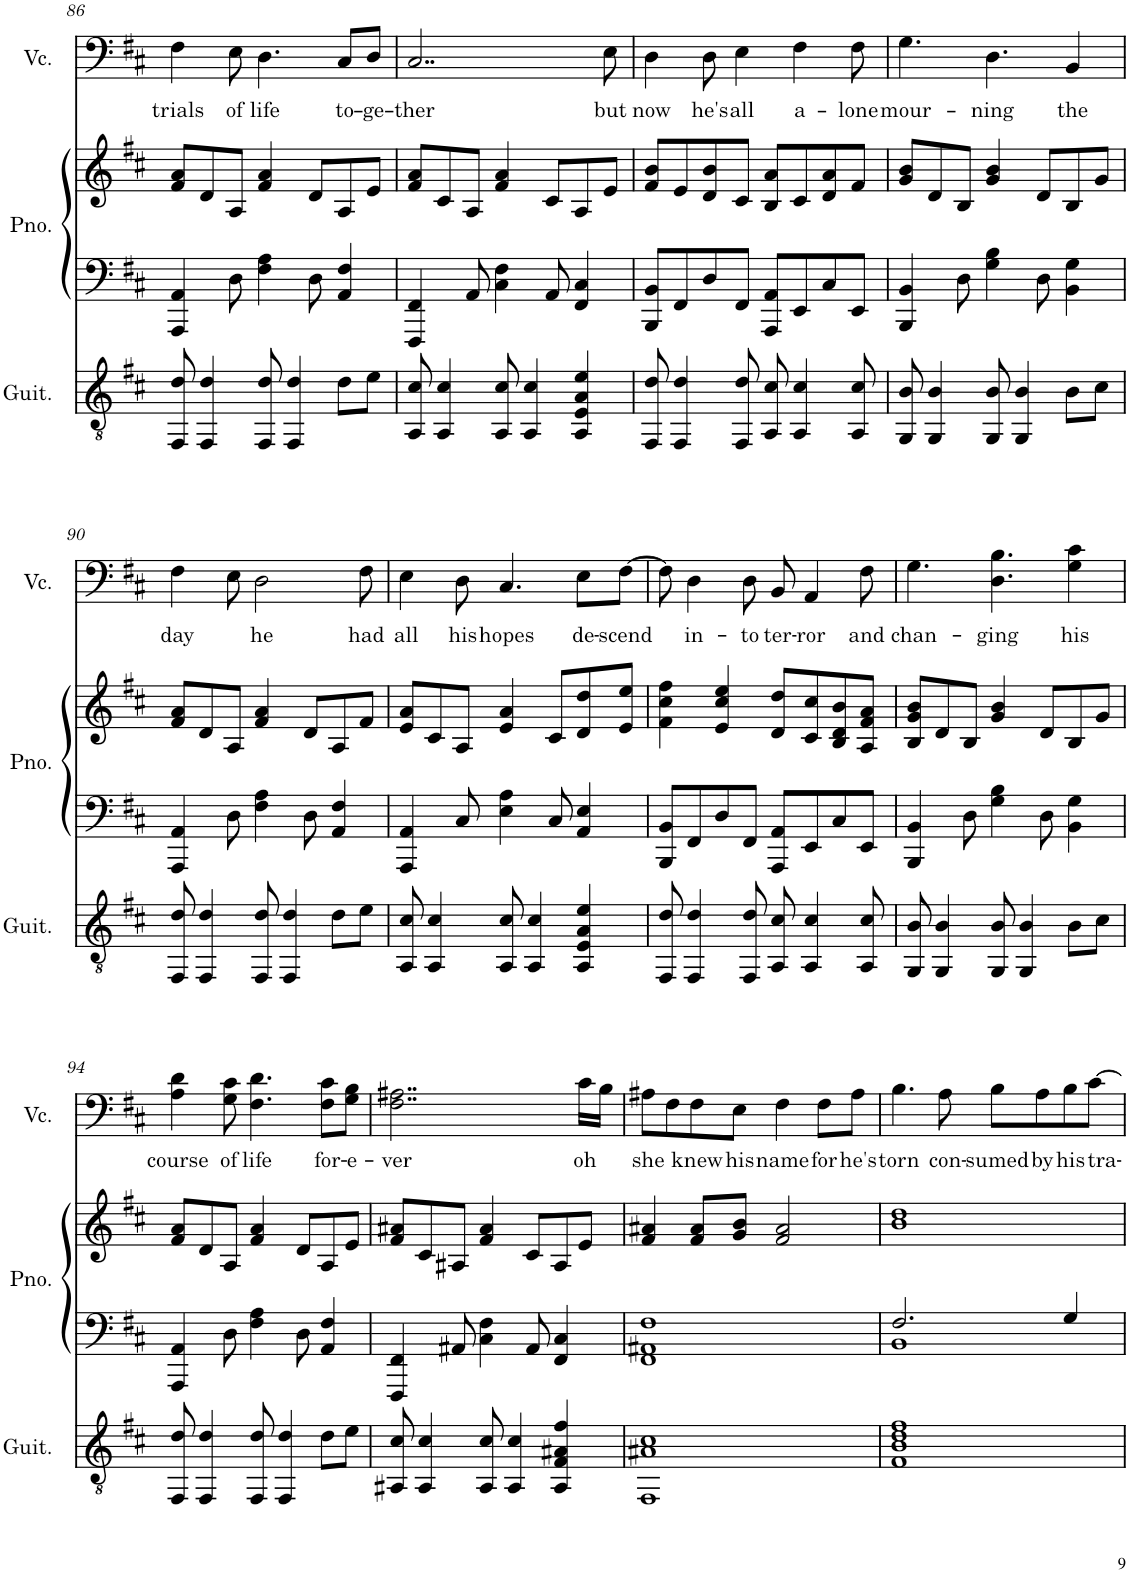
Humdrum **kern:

**kern	**kern	**kern	**kern	**text
*part3	*part2	*part2	*part1	*part1
*staff4	*staff3	*staff2	*staff1	*staff1
*I"Classical Guitar	*I"Piano	*	*I"Violoncello	*
*I'Guit.	*I'Pno.	*	*I'Vc.	*
!!LO:PB:g=z
*clefGv2	*clefF4	*clefG2	*clefF4	*
*k[f#c#]	*k[f#c#]	*k[f#c#]	*k[f#c#]	*
*M4/4	*M4/4	*M4/4	*M4/4	*
=86	=86	=86	=86	=86
!	!	!	!	!LO:LY:b
8FF#/ 8d/	4AAA/ 4AA/	8f#/ 8a/L	4F#\	trials
4FF#/ 4d/	.	8d/	.	.
!	!	!	!	!LO:LY:b
.	8D\	8A/J	8E\	of
!	!	!	!	!LO:LY:b
8FF#/ 8d/	4F#\ 4A\	4f#/ 4a/	4.D\	life
4FF#/ 4d/	.	.	.	.
.	8D\	8d/L	.	.
!	!	!	!	!LO:LY:b
8d\L	4AA/ 4F#/	8A/	8C#/L	to-
!	!	!	!	!LO:LY:b
8e\J	.	8e/J	8D/J	-ge-
=87	=87	=87	=87	=87
!	!	!	!	!LO:LY:b
8AA/ 8c#/	4FFF#/ 4FF#/	8f#/ 8a/L	2..C#/	-ther
4AA/ 4c#/	.	8c#/	.	.
.	8AA/	8A/J	.	.
8AA/ 8c#/	4C#\ 4F#\	4f#/ 4a/	.	.
4AA/ 4c#/	.	.	.	.
.	8AA/	8c#/L	.	.
4AA/ 4E/ 4A/ 4e/	4FF#/ 4C#/	8A/	.	.
!	!	!	!	!LO:LY:b
.	.	8e/J	8E\	-but
=88	=88	=88	=88	=88
!	!	!	!	!LO:LY:b
8FF#/ 8d/	8BBB/ 8BB/L	8f#/ 8b/L	4D\	now
4FF#/ 4d/	8FF#/	8e/	.	.
!	!	!	!	!LO:LY:b
.	8D/	8d/ 8b/	8D\	he's
!	!	!	!	!LO:LY:b
8FF#/ 8d/	8FF#/J	8c#/J	4E\	all
8AA/ 8c#/	8AAA/ 8AA/L	8B/ 8a/L	.	.
!	!	!	!	!LO:LY:b
4AA/ 4c#/	8EE/	8c#/	4F#\	a-
.	8C#/	8d/ 8a/	.	.
!	!	!	!	!LO:LY:b
8AA/ 8c#/	8EE/J	8f#/J	8F#\	lone
=89	=89	=89	=89	=89
!	!	!	!	!LO:LY:b
8GG/ 8B/	4BBB/ 4BB/	8g/ 8b/L	4.G\	mour-
4GG/ 4B/	.	8d/	.	.
.	8D\	8B/J	.	.
!	!	!	!	!LO:LY:b
8GG/ 8B/	4G\ 4B\	4g/ 4b/	4.D\	-ning
4GG/ 4B/	.	.	.	.
.	8D\	8d/L	.	.
!	!	!	!	!LO:LY:b
8B\L	4BB\ 4G\	8B/	4BB/	the
8c#\J	.	8g/J	.	.
!!LO:LB:g=z
=90	=90	=90	=90	=90
!	!	!	!	!LO:LY:b
8FF#/ 8d/	4AAA/ 4AA/	8f#/ 8a/L	4F#\	day
4FF#/ 4d/	.	8d/	.	.
.	8D\	8A/J	8E\	.
!	!	!	!	!LO:LY:b
8FF#/ 8d/	4F#\ 4A\	4f#/ 4a/	2D\	he
4FF#/ 4d/	.	.	.	.
.	8D\	8d/L	.	.
8d\L	4AA/ 4F#/	8A/	.	.
!	!	!	!	!LO:LY:b
8e\J	.	8f#/J	8F#\	had
=91	=91	=91	=91	=91
!	!	!	!	!LO:LY:b
8AA/ 8c#/	4AAA/ 4AA/	8e/ 8a/L	4E\	all
4AA/ 4c#/	.	8c#/	.	.
!	!	!	!	!LO:LY:b
.	8C#/	8A/J	8D\	his
!	!	!	!	!LO:LY:b
8AA/ 8c#/	4E\ 4A\	4e/ 4a/	4.C#/	hopes
4AA/ 4c#/	.	.	.	.
.	8C#/	8c#/L	.	.
!	!	!	!	!LO:LY:b
4AA/ 4E/ 4A/ 4e/	4AA/ 4E/	8d/ 8dd/	8E\L	de-
!	!	!	!	!LO:LY:b
.	.	8e/ 8ee/J	[8F#\J	-scend
=92	=92	=92	=92	=92
8FF#/ 8d/	8BBB/ 8BB/L	4f#\ 4cc#\ 4ff#\	8F#\]	.
!	!	!	!	!LO:LY:b
4FF#/ 4d/	8FF#/	.	4D\	in-
.	8D/	4e/ 4cc#/ 4ee/	.	.
!	!	!	!	!LO:LY:b
8FF#/ 8d/	8FF#/J	.	8D\	-to
!	!	!	!	!LO:LY:b
8AA/ 8c#/	8AAA/ 8AA/L	8d/ 8dd/L	8BB/	ter-
!	!	!	!	!LO:LY:b
4AA/ 4c#/	8EE/	8c#/ 8cc#/	4AA/	-ror
.	8C#/	8B/ 8d/ 8b/	.	.
!	!	!	!	!LO:LY:b
8AA/ 8c#/	8EE/J	8A/ 8f#/ 8a/J	8F#\	and
=93	=93	=93	=93	=93
!	!	!	!	!LO:LY:b
8GG/ 8B/	4BBB/ 4BB/	8B/ 8g/ 8b/L	4.G\	chan-
4GG/ 4B/	.	8d/	.	.
.	8D\	8B/J	.	.
!	!	!	!	!LO:LY:b
8GG/ 8B/	4G\ 4B\	4g/ 4b/	4.D\ 4.B\	-ging
4GG/ 4B/	.	.	.	.
.	8D\	8d/L	.	.
!	!	!	!	!LO:LY:b
8B\L	4BB\ 4G\	8B/	4G\ 4c#\	his
8c#\J	.	8g/J	.	.
!!LO:LB:g=z
=94	=94	=94	=94	=94
!	!	!	!	!LO:LY:b
8FF#/ 8d/	4AAA/ 4AA/	8f#/ 8a/L	4A\ 4d\	course
4FF#/ 4d/	.	8d/	.	.
!	!	!	!	!LO:LY:b
.	8D\	8A/J	8G\ 8c#\	of
!	!	!	!	!LO:LY:b
8FF#/ 8d/	4F#\ 4A\	4f#/ 4a/	4.F#\ 4.d\	life
4FF#/ 4d/	.	.	.	.
.	8D\	8d/L	.	.
!	!	!	!	!LO:LY:b
8d\L	4AA/ 4F#/	8A/	8F#\ 8c#\L	for-
!	!	!	!	!LO:LY:b
8e\J	.	8e/J	8G\ 8B\J	-e-
=95	=95	=95	=95	=95
!	!	!	!	!LO:LY:b
8AA#X/ 8c#/	4FFF#/ 4FF#/	8f#/ 8a#X/L	2..F#\ 2..A#X\	-ver
4AA#/ 4c#/	.	8c#/	.	.
.	8AA#X/	8A#X/J	.	.
8AA#/ 8c#/	4C#\ 4F#\	4f#/ 4a#/	.	.
4AA#/ 4c#/	.	.	.	.
.	8AA#/	8c#/L	.	.
4AA#/ 4F#/ 4A#X/ 4f#/	4FF#/ 4C#/	8A#/	.	.
!	!	!	!	!LO:LY:b
.	.	8e/J	16c#\LL	oh
.	.	.	16B\JJ	.
=96	=96	=96	=96	=96
!	!	!	!	!LO:LY:b
1FF# 1A#X 1c#	1FF# 1AA#X 1F#	4f#/ 4a#X/	8A#X\L	she
.	.	.	8F#\	.
!	!	!	!	!LO:LY:b
.	.	8f#/ 8a#/L	8F#\	knew
!	!	!	!	!LO:LY:b
.	.	8g/ 8b/J	8E\J	his
!	!	!	!	!LO:LY:b
.	.	2f#/ 2a#/	4F#\	name
!	!	!	!	!LO:LY:b
.	.	.	8F#\L	for
!	!	!	!	!LO:LY:b
.	.	.	8A#\J	he's
=97	=97	=97	=97	=97
*	*^	*	*	*
!	!	!	!	!	!LO:LY:b
1F# 1B 1d 1f#	2.F#/	1BB	1b 1dd	4.B\	torn
!	!	!	!	!	!LO:LY:b
.	.	.	.	8A\	con-
!	!	!	!	!	!LO:LY:b
.	.	.	.	8B\L	-sumed
!	!	!	!	!	!LO:LY:b
.	.	.	.	8A\	by
!	!	!	!	!	!LO:LY:b
.	4G/	.	.	8B\	his
!	!	!	!	!	!LO:LY:b
.	.	.	.	[8c#\J	tra-
*	*v	*v	*	*	*
=	=	=	=	=
*-	*-	*-	*-	*-
